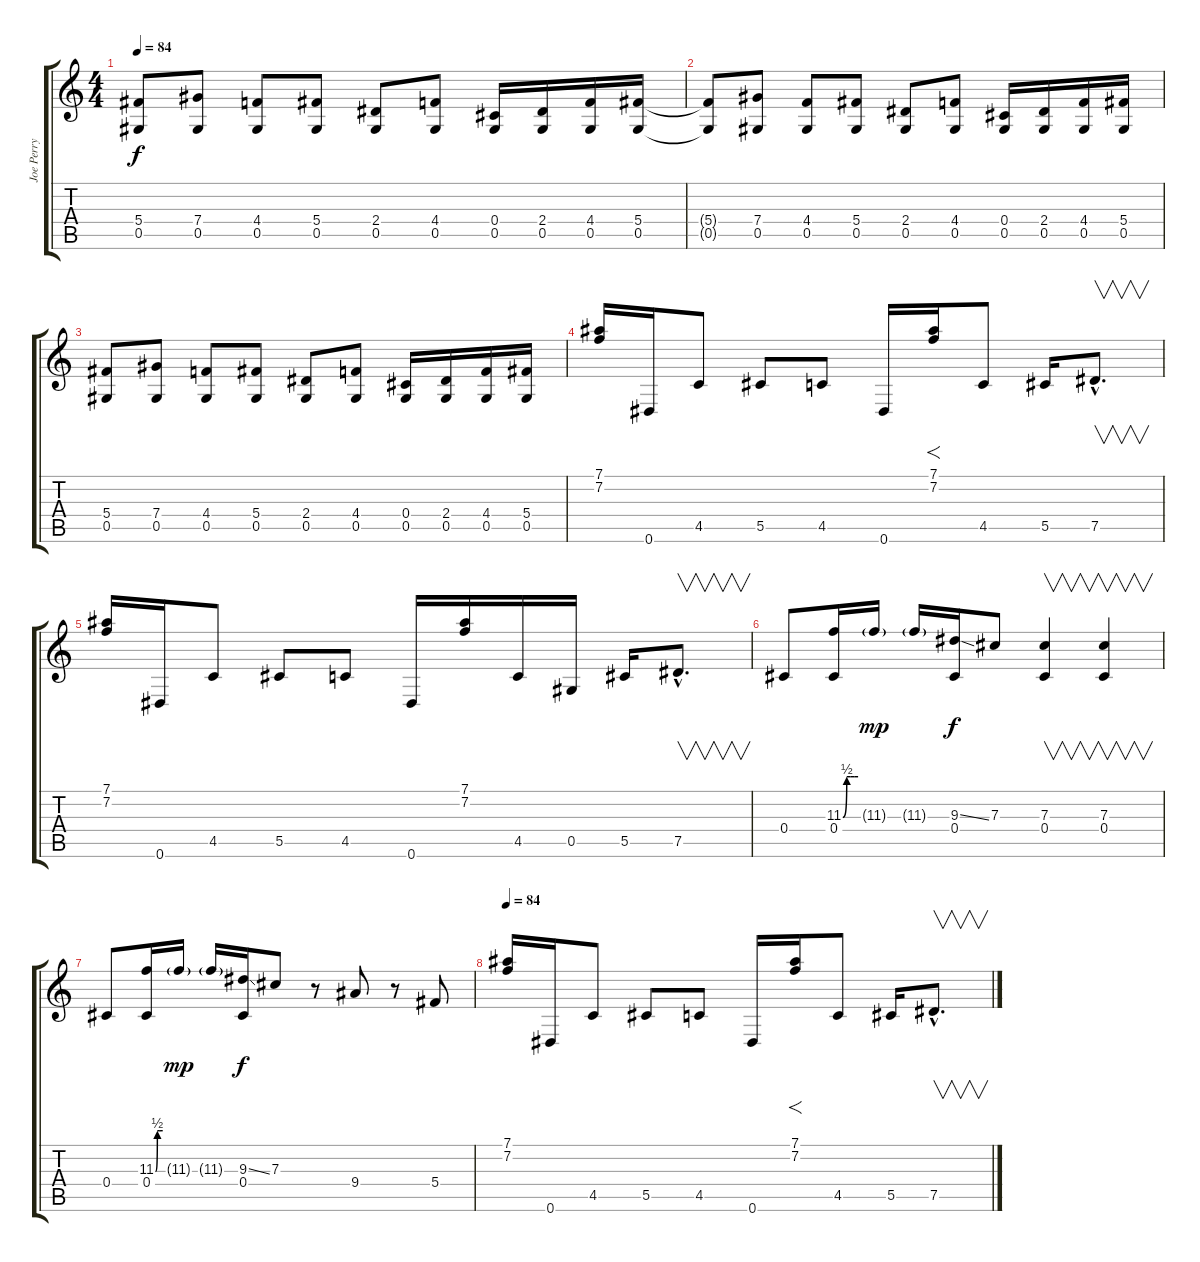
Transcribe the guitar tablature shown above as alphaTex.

\track ("Joe Perry" "Joe Perry") {instrument distortionguitar}
\staff {score tabs}
\tuning (Eb4 Bb3 Gb3 Db3 Ab2 Eb2) {hide}
\ts (4 4)
\tempo 84
\clef g2
\ks c
(5.4{t} 0.5{t}).8{dy f} (7.4 0.5).8 (4.4 0.5).8 (5.4 0.5).8 (2.4 0.5).8 (4.4 0.5).8 (0.4 0.5).16 (2.4 0.5).16 (4.4 0.5).16 (5.4 0.5).16 |
(5.4{t} 0.5{t}).8 (7.4 0.5).8 (4.4 0.5).8 (5.4 0.5).8 (2.4 0.5).8 (4.4 0.5).8 (0.4 0.5).16 (2.4 0.5).16 (4.4 0.5).16 (5.4 0.5).16 |
(5.4 0.5).8 (7.4 0.5).8 (4.4 0.5).8 (5.4 0.5).8 (2.4 0.5).8 (4.4 0.5).8 (0.4 0.5).16 (2.4 0.5).16 (4.4 0.5).16 (5.4 0.5).16 |
(7.1 7.2).16 0.6.16 4.5.8 5.5.8 4.5.8 0.6.16 (7.1 7.2).16{f} 4.5.8 5.5.16 7.5{hac}.8{v d} |
(7.1 7.2).16 0.6.16 4.5.8 5.5.8 4.5.8 0.6.16 (7.1 7.2).16 4.5.16 0.5.16 5.5.16 7.5{hac}.8{v d} |
0.4.8 (11.3{be (custom 0 0 15 2 30 2 45 2 60 2)} 0.4).16 11.3{g}.16{dy mp} 11.3{g}.16 (9.3{ss} 0.4).16{dy f} 7.3.8 (7.3 0.4).4{v} (7.3 0.4).4{v} |
0.4.8 (11.3{be (custom 0 0 15 2 30 2 45 2 60 2)} 0.4).16 11.3{g}.16{dy mp} 11.3{g}.16 (9.3{ss} 0.4).16{dy f} 7.3.8 r.8 9.4.8 r.8 5.4.8 |
\tempo 84
(7.1 7.2).16 0.6.16 4.5.8 5.5.8 4.5.8 0.6.16 (7.1 7.2).16{f} 4.5.8 5.5.16 7.5{hac}.8{v d}
